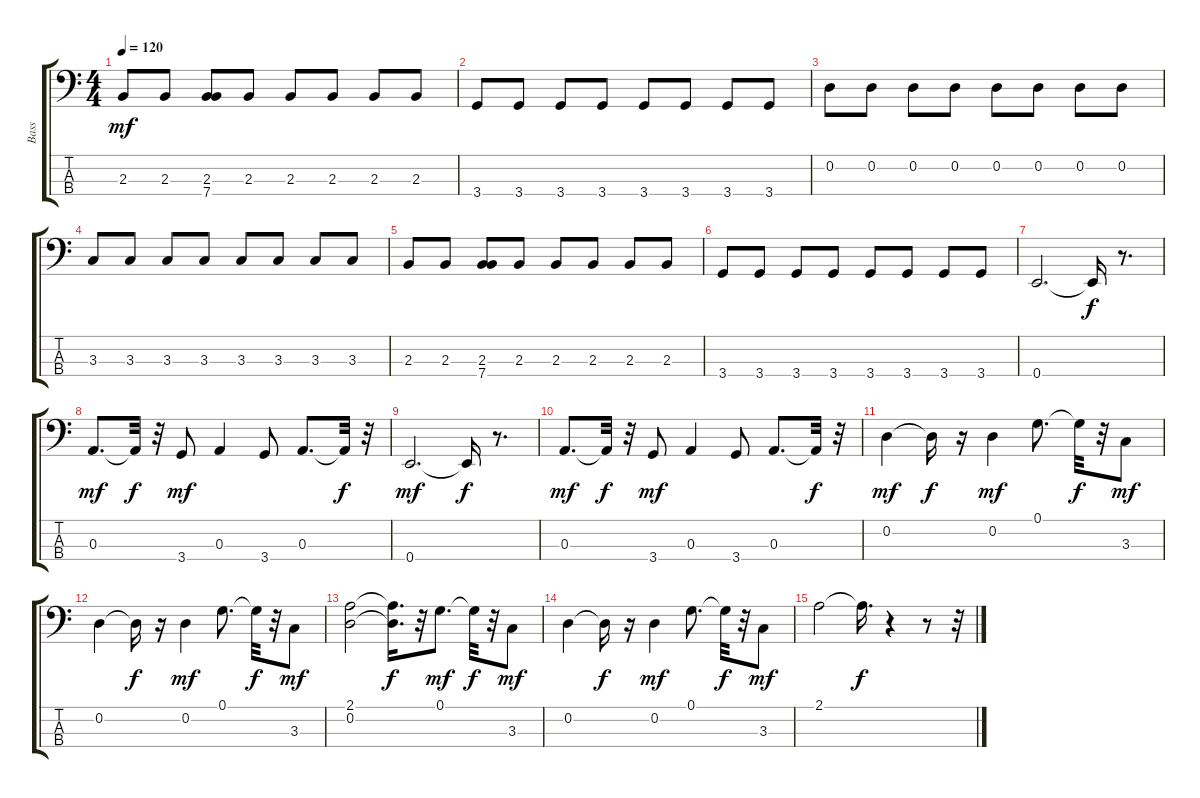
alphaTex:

\track ("Bass" "Bass") {instrument electricbassfinger}
\staff {score tabs}
\tuning (G2 D2 A1 E1) {hide}
\ts (4 4)
\tempo 120
\clef f4
\ks c
2.3.8{dy mf} 2.3.8 (2.3 7.4).8 2.3.8 2.3.8 2.3.8 2.3.8 2.3.8 |
3.4.8 3.4.8 3.4.8 3.4.8 3.4.8 3.4.8 3.4.8 3.4.8 |
0.2.8 0.2.8 0.2.8 0.2.8 0.2.8 0.2.8 0.2.8 0.2.8 |
3.3.8 3.3.8 3.3.8 3.3.8 3.3.8 3.3.8 3.3.8 3.3.8 |
2.3.8 2.3.8 (2.3 7.4).8 2.3.8 2.3.8 2.3.8 2.3.8 2.3.8 |
3.4.8 3.4.8 3.4.8 3.4.8 3.4.8 3.4.8 3.4.8 3.4.8 |
0.4.2{d} 0.4{t}.16{dy f} r.8{d} |
0.3.8{d dy mf} 0.3{t}.32{dy f} r.32 3.4.8{dy mf} 0.3.4 3.4.8 0.3.8{d} 0.3{t}.32{dy f} r.32 |
0.4.2{d dy mf} 0.4{t}.16{dy f} r.8{d} |
0.3.8{d dy mf} 0.3{t}.32{dy f} r.32 3.4.8{dy mf} 0.3.4 3.4.8 0.3.8{d} 0.3{t}.32{dy f} r.32 |
0.2.4{dy mf} 0.2{t}.16{dy f} r.16 0.2.4{dy mf} 0.1.8{d} 0.1{t}.32{dy f} r.32 3.3.8{dy mf} |
0.2.4 0.2{t}.16{dy f} r.16 0.2.4{dy mf} 0.1.8{d} 0.1{t}.32{dy f} r.32 3.3.8{dy mf} |
(2.1 0.2).2 (2.1{t} 0.2{t}).16{d dy f} r.32 0.1.8{d dy mf} 0.1{t}.32{dy f} r.32 3.3.8{dy mf} |
0.2.4 0.2{t}.16{dy f} r.16 0.2.4{dy mf} 0.1.8{d} 0.1{t}.32{dy f} r.32 3.3.8{dy mf} |
2.1.2 2.1{t}.16{d dy f} r.4 r.8 r.32
